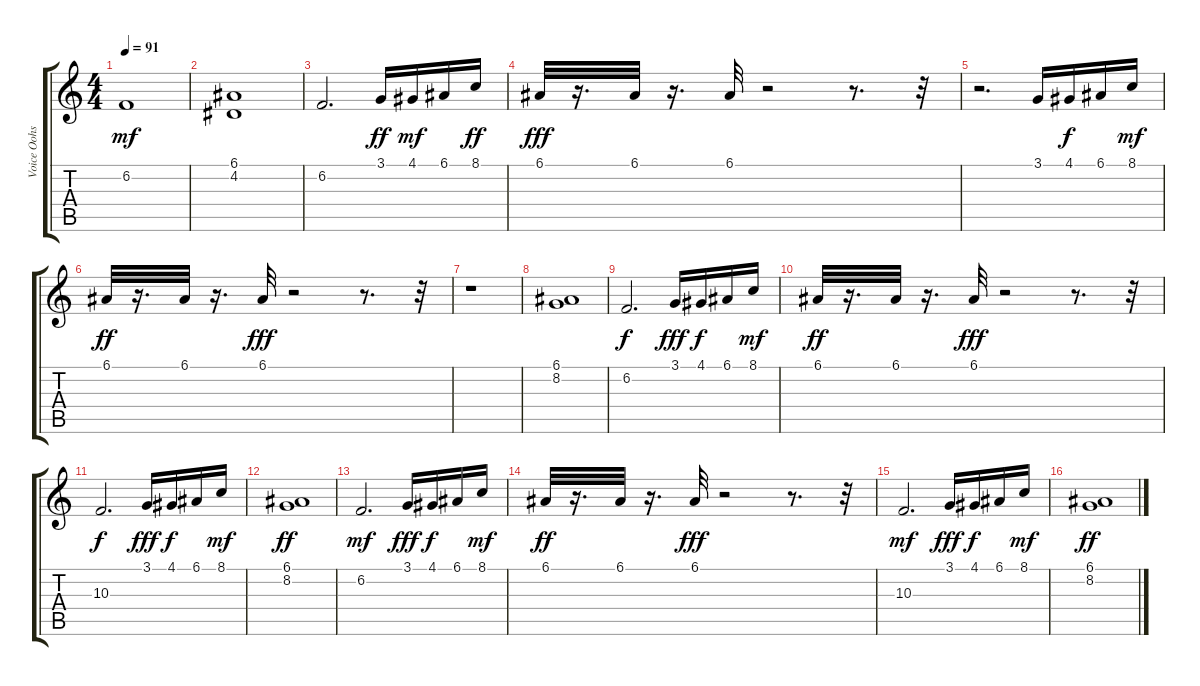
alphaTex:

\track ("Voice Oohs" "Voice Oohs") {instrument voiceoohs}
\staff {score tabs}
\tuning (E4 B3 G3 D3 A2 E2) {hide}
\ts (4 4)
\tempo 91
\clef g2
\ks c
6.2.1{dy mf} |
(6.1 4.2).1 |
6.2.2{d} 3.1.16{dy ff} 4.1.16{dy mf} 6.1.16 8.1.16{dy ff} |
6.1.32{dy fff} r.16{d} 6.1.32 r.16{d} 6.1.32 r.2 r.8{d} r.32 |
r.2{d} 3.1.16 4.1.16{dy f} 6.1.16 8.1.16{dy mf} |
6.1.32{dy ff} r.16{d} 6.1.32 r.16{d} 6.1.32{dy fff} r.2 r.8{d} r.32 |
r.1 |
(6.1 8.2).1 |
6.2.2{d dy f} 3.1.16{dy fff} 4.1.16{dy f} 6.1.16 8.1.16{dy mf} |
6.1.32{dy ff} r.16{d} 6.1.32 r.16{d} 6.1.32{dy fff} r.2 r.8{d} r.32 |
10.3.2{d dy f} 3.1.16{dy fff} 4.1.16{dy f} 6.1.16 8.1.16{dy mf} |
(6.1 8.2).1{dy ff} |
6.2.2{d dy mf} 3.1.16{dy fff} 4.1.16{dy f} 6.1.16 8.1.16{dy mf} |
6.1.32{dy ff} r.16{d} 6.1.32 r.16{d} 6.1.32{dy fff} r.2 r.8{d} r.32 |
10.3.2{d dy mf} 3.1.16{dy fff} 4.1.16{dy f} 6.1.16 8.1.16{dy mf} |
(6.1 8.2).1{dy ff}
